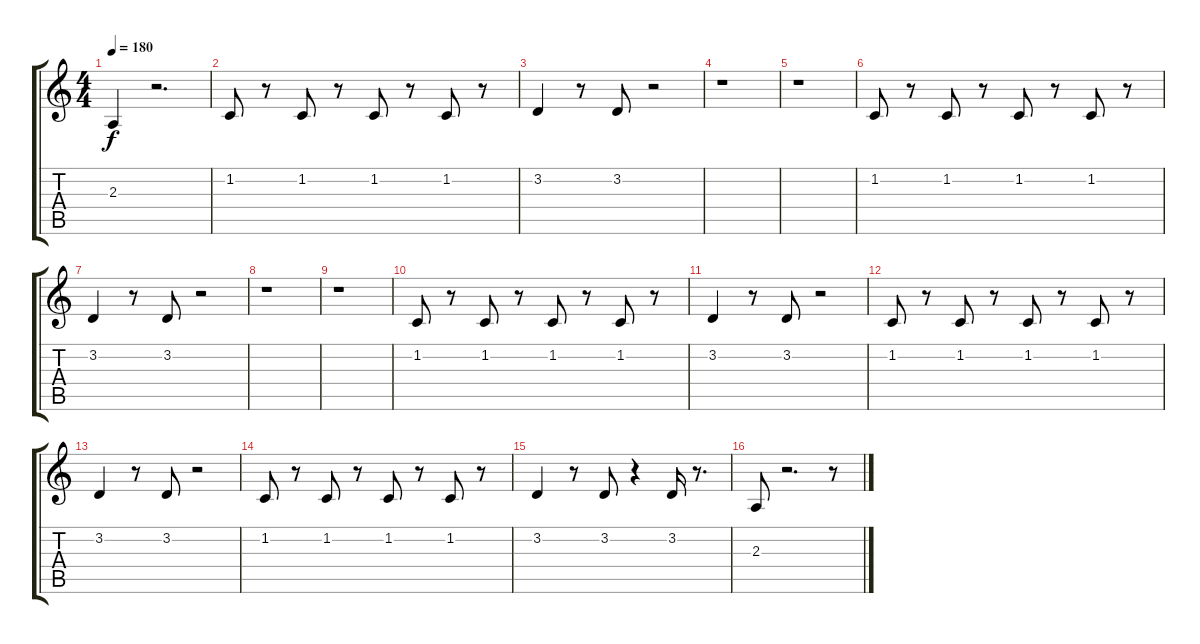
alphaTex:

\track "" {instrument tremolostrings}
\staff {score tabs}
\tuning (E4 B3 G3 D3 A2 E2) {hide}
\ts (4 4)
\tempo 180
\clef g2
\ks c
2.3.4{dy f} r.2{d} |
1.2.8 r.8 1.2.8 r.8 1.2.8 r.8 1.2.8 r.8 |
3.2.4 r.8 3.2.8 r.2 |
r.1 |
r.1 |
1.2.8 r.8 1.2.8 r.8 1.2.8 r.8 1.2.8 r.8 |
3.2.4 r.8 3.2.8 r.2 |
r.1 |
r.1 |
1.2.8 r.8 1.2.8 r.8 1.2.8 r.8 1.2.8 r.8 |
3.2.4 r.8 3.2.8 r.2 |
1.2.8 r.8 1.2.8 r.8 1.2.8 r.8 1.2.8 r.8 |
3.2.4 r.8 3.2.8 r.2 |
1.2.8 r.8 1.2.8 r.8 1.2.8 r.8 1.2.8 r.8 |
3.2.4 r.8 3.2.8 r.4 3.2.16 r.8{d} |
2.3.8 r.2{d} r.8
